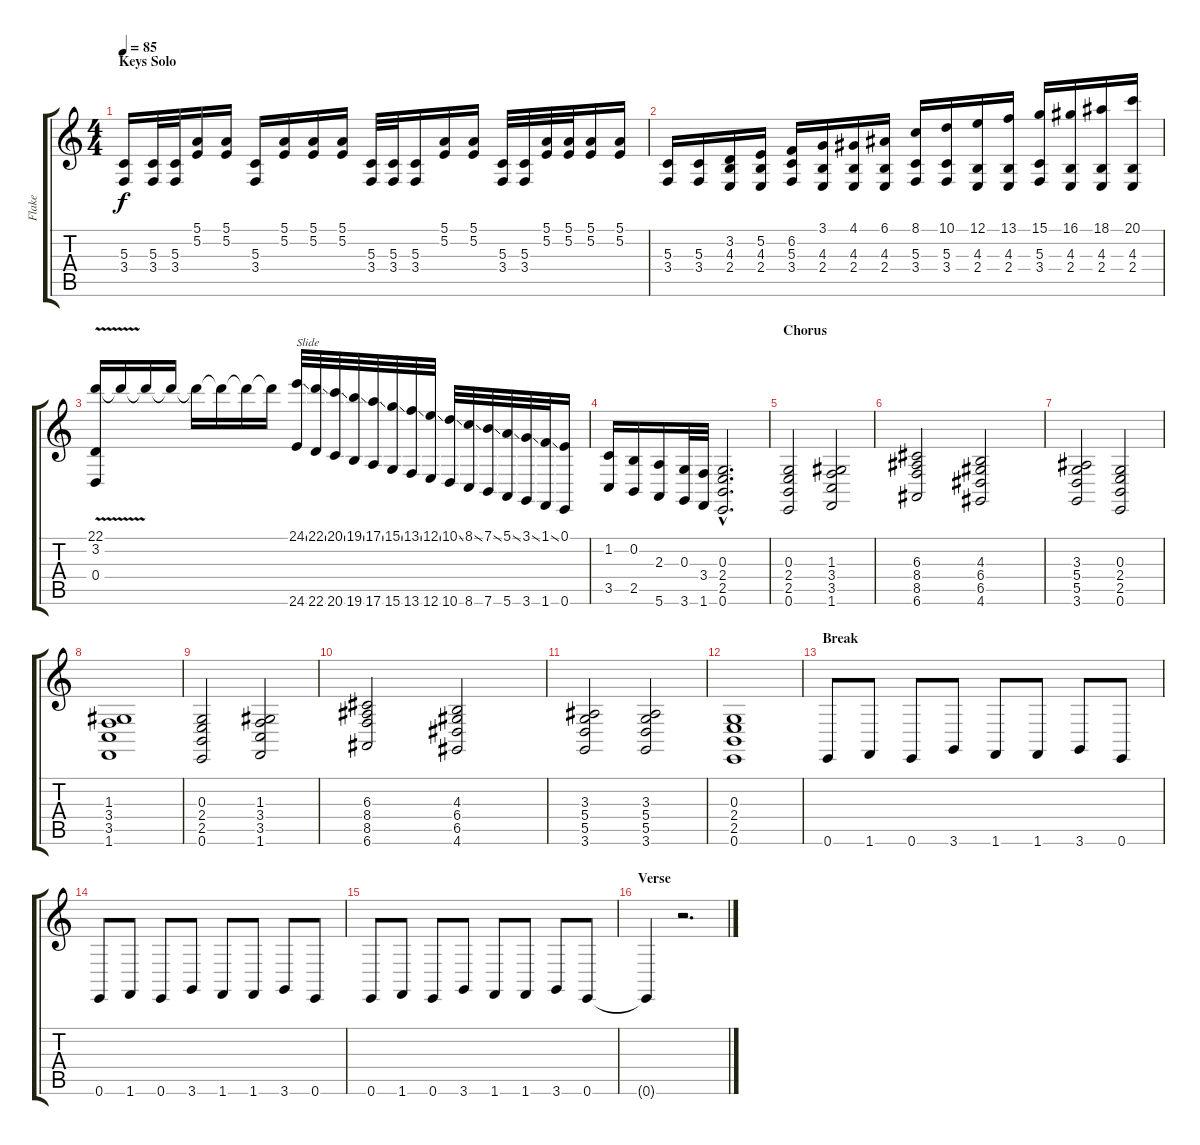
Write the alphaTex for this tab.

\track ("Flake" "Flake") {instrument lead8bassandlead}
\staff {score tabs}
\tuning (E4 B3 G3 D3 A2 E2) {hide}
\ts (4 4)
\section ("" "Keys Solo")
\tempo 85
\clef g2
\ks c
(5.3 3.4).16{dy f} (5.3 3.4).32 (5.3 3.4).32 (5.1 5.2).16 (5.1 5.2).16 (5.3 3.4).16 (5.1 5.2).16 (5.1 5.2).16 (5.1 5.2).16 (5.3 3.4).32 (5.3 3.4).32 (5.3 3.4).16 (5.1 5.2).16 (5.1 5.2).16 (5.3 3.4).32 (5.3 3.4).32 (5.1 5.2).32 (5.1 5.2).32 (5.1 5.2).16 (5.1 5.2).16 |
(5.3 3.4).16 (5.3 3.4).16 (3.2 4.3 2.4).16 (5.2 4.3 2.4).16 (6.2 5.3 3.4).16 (3.1 4.3 2.4).16 (4.1 4.3 2.4).16 (6.1 4.3 2.4).16 (8.1 5.3 3.4).16 (10.1 5.3 3.4).16 (12.1 4.3 2.4).16 (13.1 4.3 2.4).16 (15.1 5.3 3.4).16 (16.1 4.3 2.4).16 (18.1 4.3 2.4).16 (20.1 4.3 2.4).16 |
(22.1{v} 3.2 0.4).16 22.1{t}.16 22.1{t}.16 22.1{t}.16 22.1{t}.16 22.1{t}.16 22.1{t}.16 22.1{t}.16 (24.1{ss} 24.6).32{txt "Slide"} (22.1{ss} 22.6).32 (20.1{ss} 20.6).32 (19.1{ss} 19.6).32 (17.1{ss} 17.6).32 (15.1{ss} 15.6).32 (13.1{ss} 13.6).32 (12.1{ss} 12.6).32 (10.1{ss} 10.6).32 (8.1{ss} 8.6).32 (7.1{ss} 7.6).32 (5.1{ss} 5.6).32 (3.1{ss} 3.6).32 (1.1{ss} 1.6).32 (0.1 0.6).16 |
(1.2 3.5).16 (0.2 2.5).16 (2.3 5.6).16 (0.3 3.6).32 (3.4 1.6).32 (0.3{hac} 2.4{hac} 2.5{hac} 0.6{hac}).2{d} |
\section ("" "Chorus")
(0.3 2.4 2.5 0.6).2{volume 16 instrument pad7halo} (1.3 3.4 3.5 1.6).2 |
(6.3 8.4 8.5 6.6).2 (4.3 6.4 6.5 4.6).2 |
(3.3 5.4 5.5 3.6).2 (0.3 2.4 2.5 0.6).2 |
(1.3 3.4 3.5 1.6).1 |
(0.3 2.4 2.5 0.6).2 (1.3 3.4 3.5 1.6).2 |
(6.3 8.4 8.5 6.6).2 (4.3 6.4 6.5 4.6).2 |
(3.3 5.4 5.5 3.6).2 (3.3 5.4 5.5 3.6).2 |
(0.3 2.4 2.5 0.6).1 |
\section ("" "Break")
0.6.8{instrument lead8bassandlead} 1.6.8 0.6.8 3.6.8 1.6.8 1.6.8 3.6.8 0.6.8 |
0.6.8 1.6.8 0.6.8 3.6.8 1.6.8 1.6.8 3.6.8 0.6.8 |
0.6.8 1.6.8 0.6.8 3.6.8 1.6.8 1.6.8 3.6.8 0.6.8 |
\section ("" "Verse")
0.6{t}.4 r.2{d}
